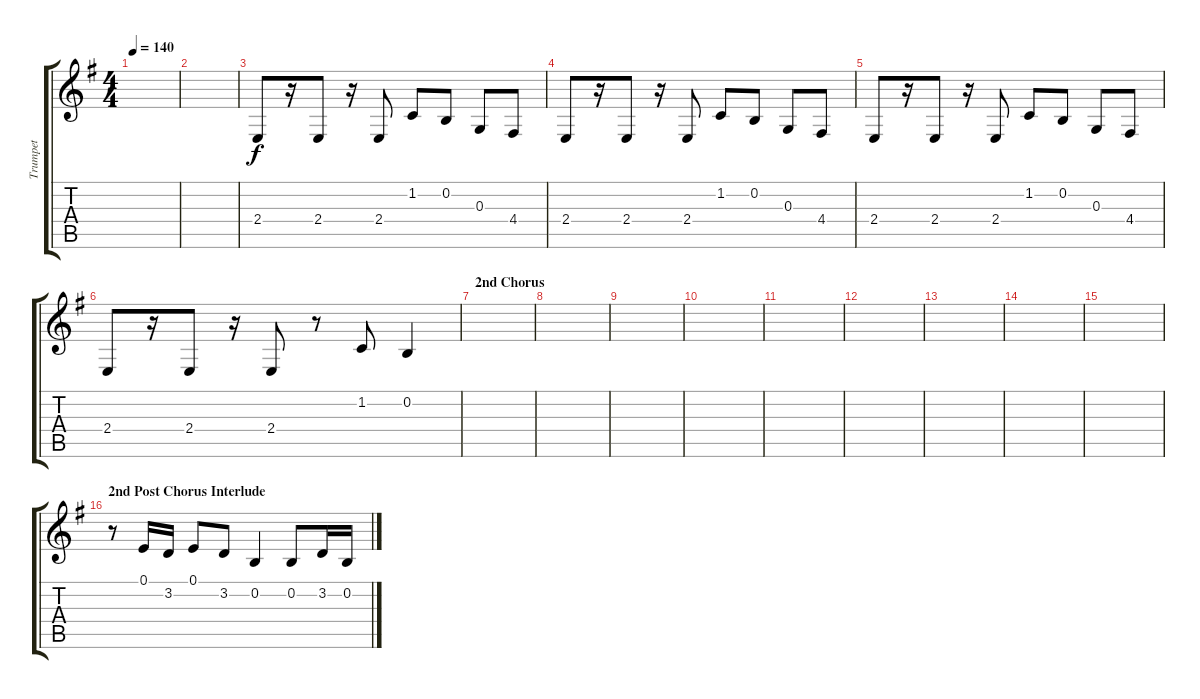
\track ("Trumpet" "Trumpet") {instrument trumpet}
\staff {score tabs}
\tuning (E4 B3 G3 D3 A2 E2) {hide}
\ts (4 4)
\tempo 140
\clef g2
\ks g
|
|
2.4.8{dy f} r.16 2.4.8 r.16 2.4.8 1.2.8 0.2.8 0.3.8 4.4.8 |
2.4.8 r.16 2.4.8 r.16 2.4.8 1.2.8 0.2.8 0.3.8 4.4.8 |
2.4.8 r.16 2.4.8 r.16 2.4.8 1.2.8 0.2.8 0.3.8 4.4.8 |
2.4.8 r.16 2.4.8 r.16 2.4.8 r.8 1.2.8 0.2.4 |
\section ("" "2nd Chorus")
|
|
|
|
|
|
|
|
|
\section ("" "2nd Post Chorus Interlude")
r.8 0.1.16 3.2.16 0.1.8 3.2.8 0.2.4 0.2.8 3.2.16 0.2.16
